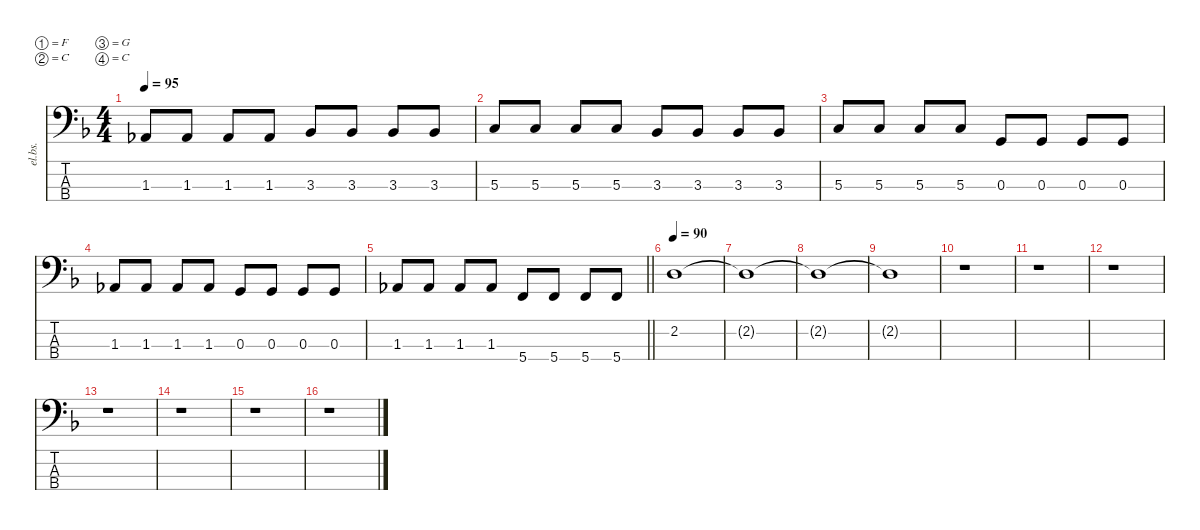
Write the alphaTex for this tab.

\defaultSystemsLayout 4
\hideDynamics
\bracketExtendMode nobrackets
\track ("Marco" "el.bs.") {instrument electricbasspick}
\staff {score tabs}
\tuning (F2 C2 G1 C1)
\ts (4 4)
\tempo 95
\clef f4
\ks f
1.3{acc b}.8{dy f} 1.3{acc b}.8 1.3{acc b}.8 1.3{acc b}.8 3.3{acc b}.8 3.3{acc b}.8 3.3{acc b}.8 3.3{acc b}.8 |
5.3{acc forcenatural}.8 5.3{acc forcenatural}.8 5.3{acc forcenatural}.8 5.3{acc forcenatural}.8 3.3{acc b}.8 3.3{acc b}.8 3.3{acc b}.8 3.3{acc b}.8 |
5.3{acc forcenatural}.8 5.3{acc forcenatural}.8 5.3{acc forcenatural}.8 5.3{acc forcenatural}.8 0.3{acc forcenatural}.8 0.3{acc forcenatural}.8 0.3{acc forcenatural}.8 0.3{acc forcenatural}.8 |
1.3{acc b}.8 1.3{acc b}.8 1.3{acc b}.8 1.3{acc b}.8 0.3{acc forcenatural}.8 0.3{acc forcenatural}.8 0.3{acc forcenatural}.8 0.3{acc forcenatural}.8 |
\barLineRight lightlight
1.3{acc b}.8 1.3{acc b}.8 1.3{acc b}.8 1.3{acc b}.8 5.4{acc forcenatural}.8 5.4{acc forcenatural}.8 5.4{acc forcenatural}.8 5.4{acc forcenatural}.8 |
\tempo 90
2.2{acc forcenatural}.1 |
2.2{t acc forcenatural}.1 |
2.2{t acc forcenatural}.1 |
\tempo (85 0.625 hide)
2.2{t acc forcenatural}.1 |
\tempo (90 hide)
r.1 |
r.1 |
r.1 |
\tempo (80 hide)
r.1 |
\tempo (60 hide)
r.1 |
\tempo (80 hide)
r.1 |
r.1
